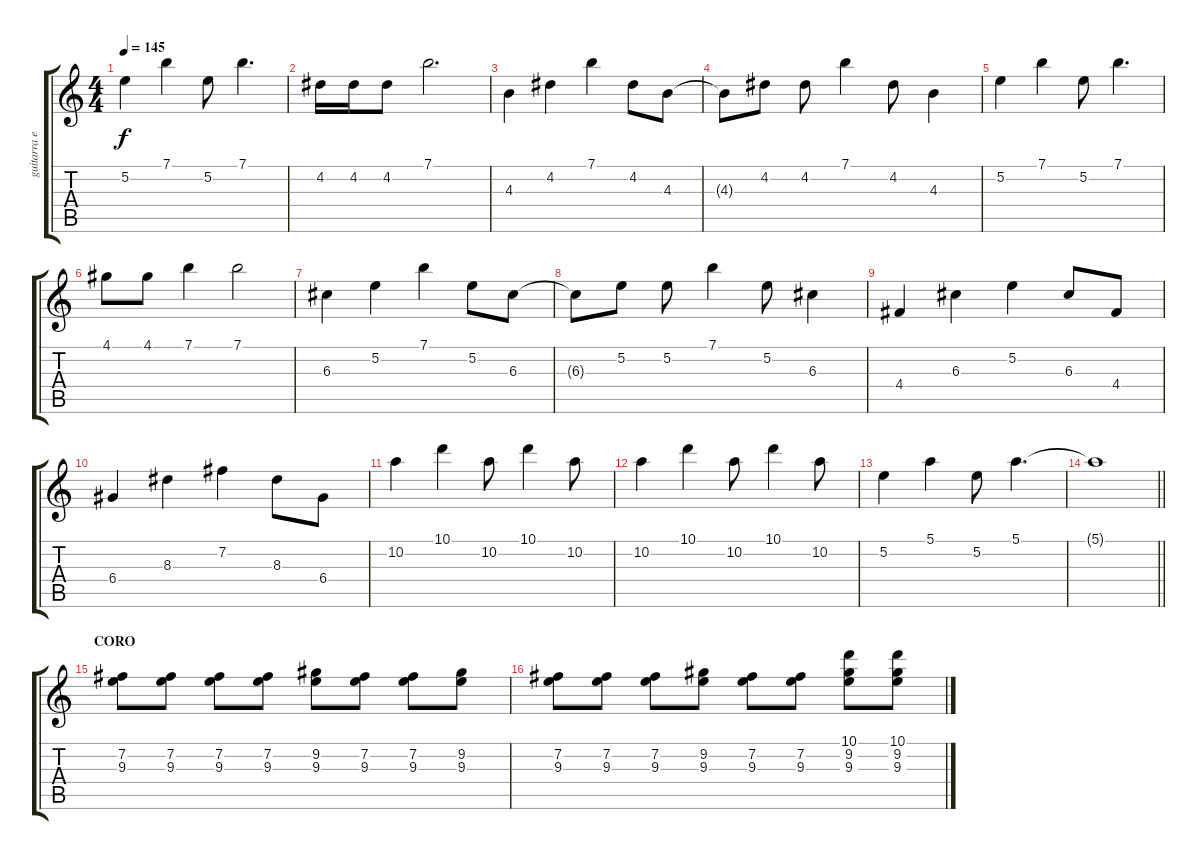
\track ("guitarra enano" "guitarra e") {instrument distortionguitar}
\staff {score tabs}
\tuning (E4 B3 G3 D3 A2 E2) {hide}
\ts (4 4)
\tempo 145
\clef g2
\ks c
5.2.4{dy f} 7.1.4 5.2.8 7.1.4{d} |
4.2.16 4.2.16 4.2.8 7.1.2{d} |
4.3.4 4.2.4 7.1.4 4.2.8 4.3.8 |
4.3{t}.8 4.2.8 4.2.8 7.1.4 4.2.8 4.3.4 |
5.2.4 7.1.4 5.2.8 7.1.4{d} |
4.1.8 4.1.8 7.1.4 7.1.2 |
6.3.4 5.2.4 7.1.4 5.2.8 6.3.8 |
6.3{t}.8 5.2.8 5.2.8 7.1.4 5.2.8 6.3.4 |
4.4.4 6.3.4 5.2.4 6.3.8 4.4.8 |
6.4.4 8.3.4 7.2.4 8.3.8 6.4.8 |
10.2.4 10.1.4 10.2.8 10.1.4 10.2.8 |
10.2.4 10.1.4 10.2.8 10.1.4 10.2.8 |
5.2.4 5.1.4 5.2.8 5.1.4{d} |
\barLineRight lightlight
5.1{t}.1 |
\section ("" "CORO")
(7.2 9.3).8 (7.2 9.3).8 (7.2 9.3).8 (7.2 9.3).8 (9.2 9.3).8 (7.2 9.3).8 (7.2 9.3).8 (9.2 9.3).8 |
(7.2 9.3).8 (7.2 9.3).8 (7.2 9.3).8 (9.2 9.3).8 (7.2 9.3).8 (7.2 9.3).8 (10.1 9.2 9.3).8 (10.1 9.2 9.3).8
